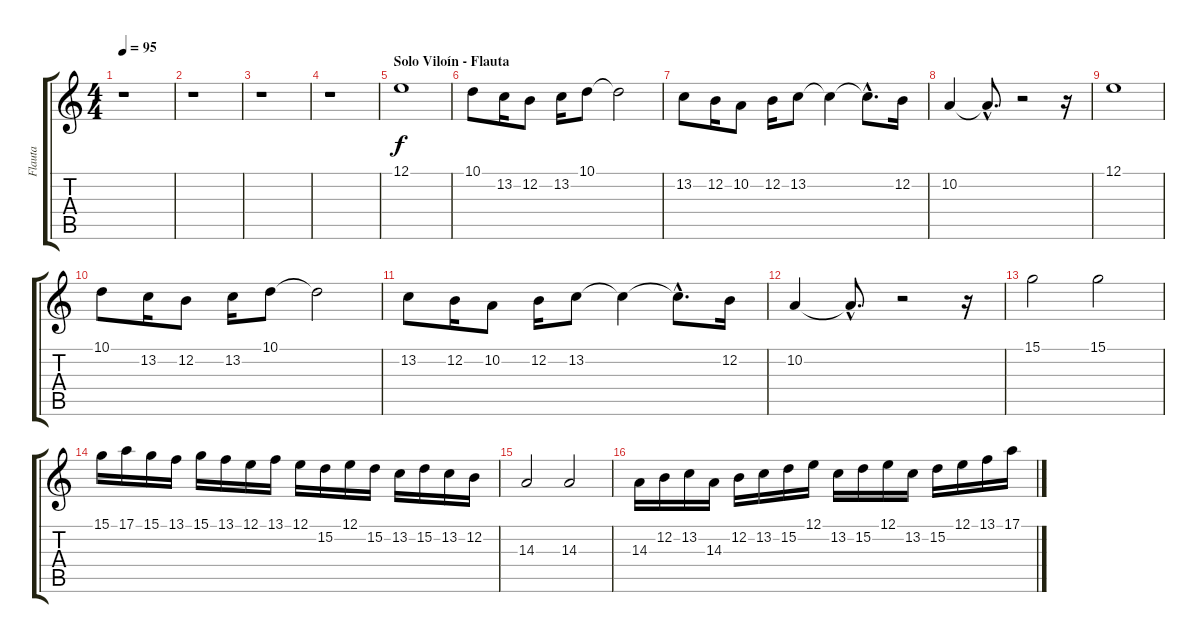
\track ("Flauta" "Flauta") {instrument flute}
\staff {score tabs}
\tuning (E4 B3 G3 D3 A2 E2) {hide}
\ts (4 4)
\tempo 95
\clef g2
\ks c
r.1{dy f} |
r.1 |
r.1 |
r.1 |
\section ("" "Solo Viloín - Flauta")
12.1.1 |
10.1.8 13.2.16 12.2.8 13.2.16 10.1.8 10.1{t}.2 |
13.2.8 12.2.16 10.2.8 12.2.16 13.2.8 13.2{t}.4 13.2{hac t}.8{d} 12.2.16 |
10.2.4 10.2{hac t}.8{d} r.2 r.16 |
12.1.1 |
10.1.8 13.2.16 12.2.8 13.2.16 10.1.8 10.1{t}.2 |
13.2.8 12.2.16 10.2.8 12.2.16 13.2.8 13.2{t}.4 13.2{hac t}.8{d} 12.2.16 |
10.2.4 10.2{hac t}.8{d} r.2 r.16 |
15.1.2 15.1.2 |
15.1.16 17.1.16 15.1.16 13.1.16 15.1.16 13.1.16 12.1.16 13.1.16 12.1.16 15.2.16 12.1.16 15.2.16 13.2.16 15.2.16 13.2.16 12.2.16 |
14.3.2 14.3.2 |
14.3.16 12.2.16 13.2.16 14.3.16 12.2.16 13.2.16 15.2.16 12.1.16 13.2.16 15.2.16 12.1.16 13.2.16 15.2.16 12.1.16 13.1.16 17.1.16
